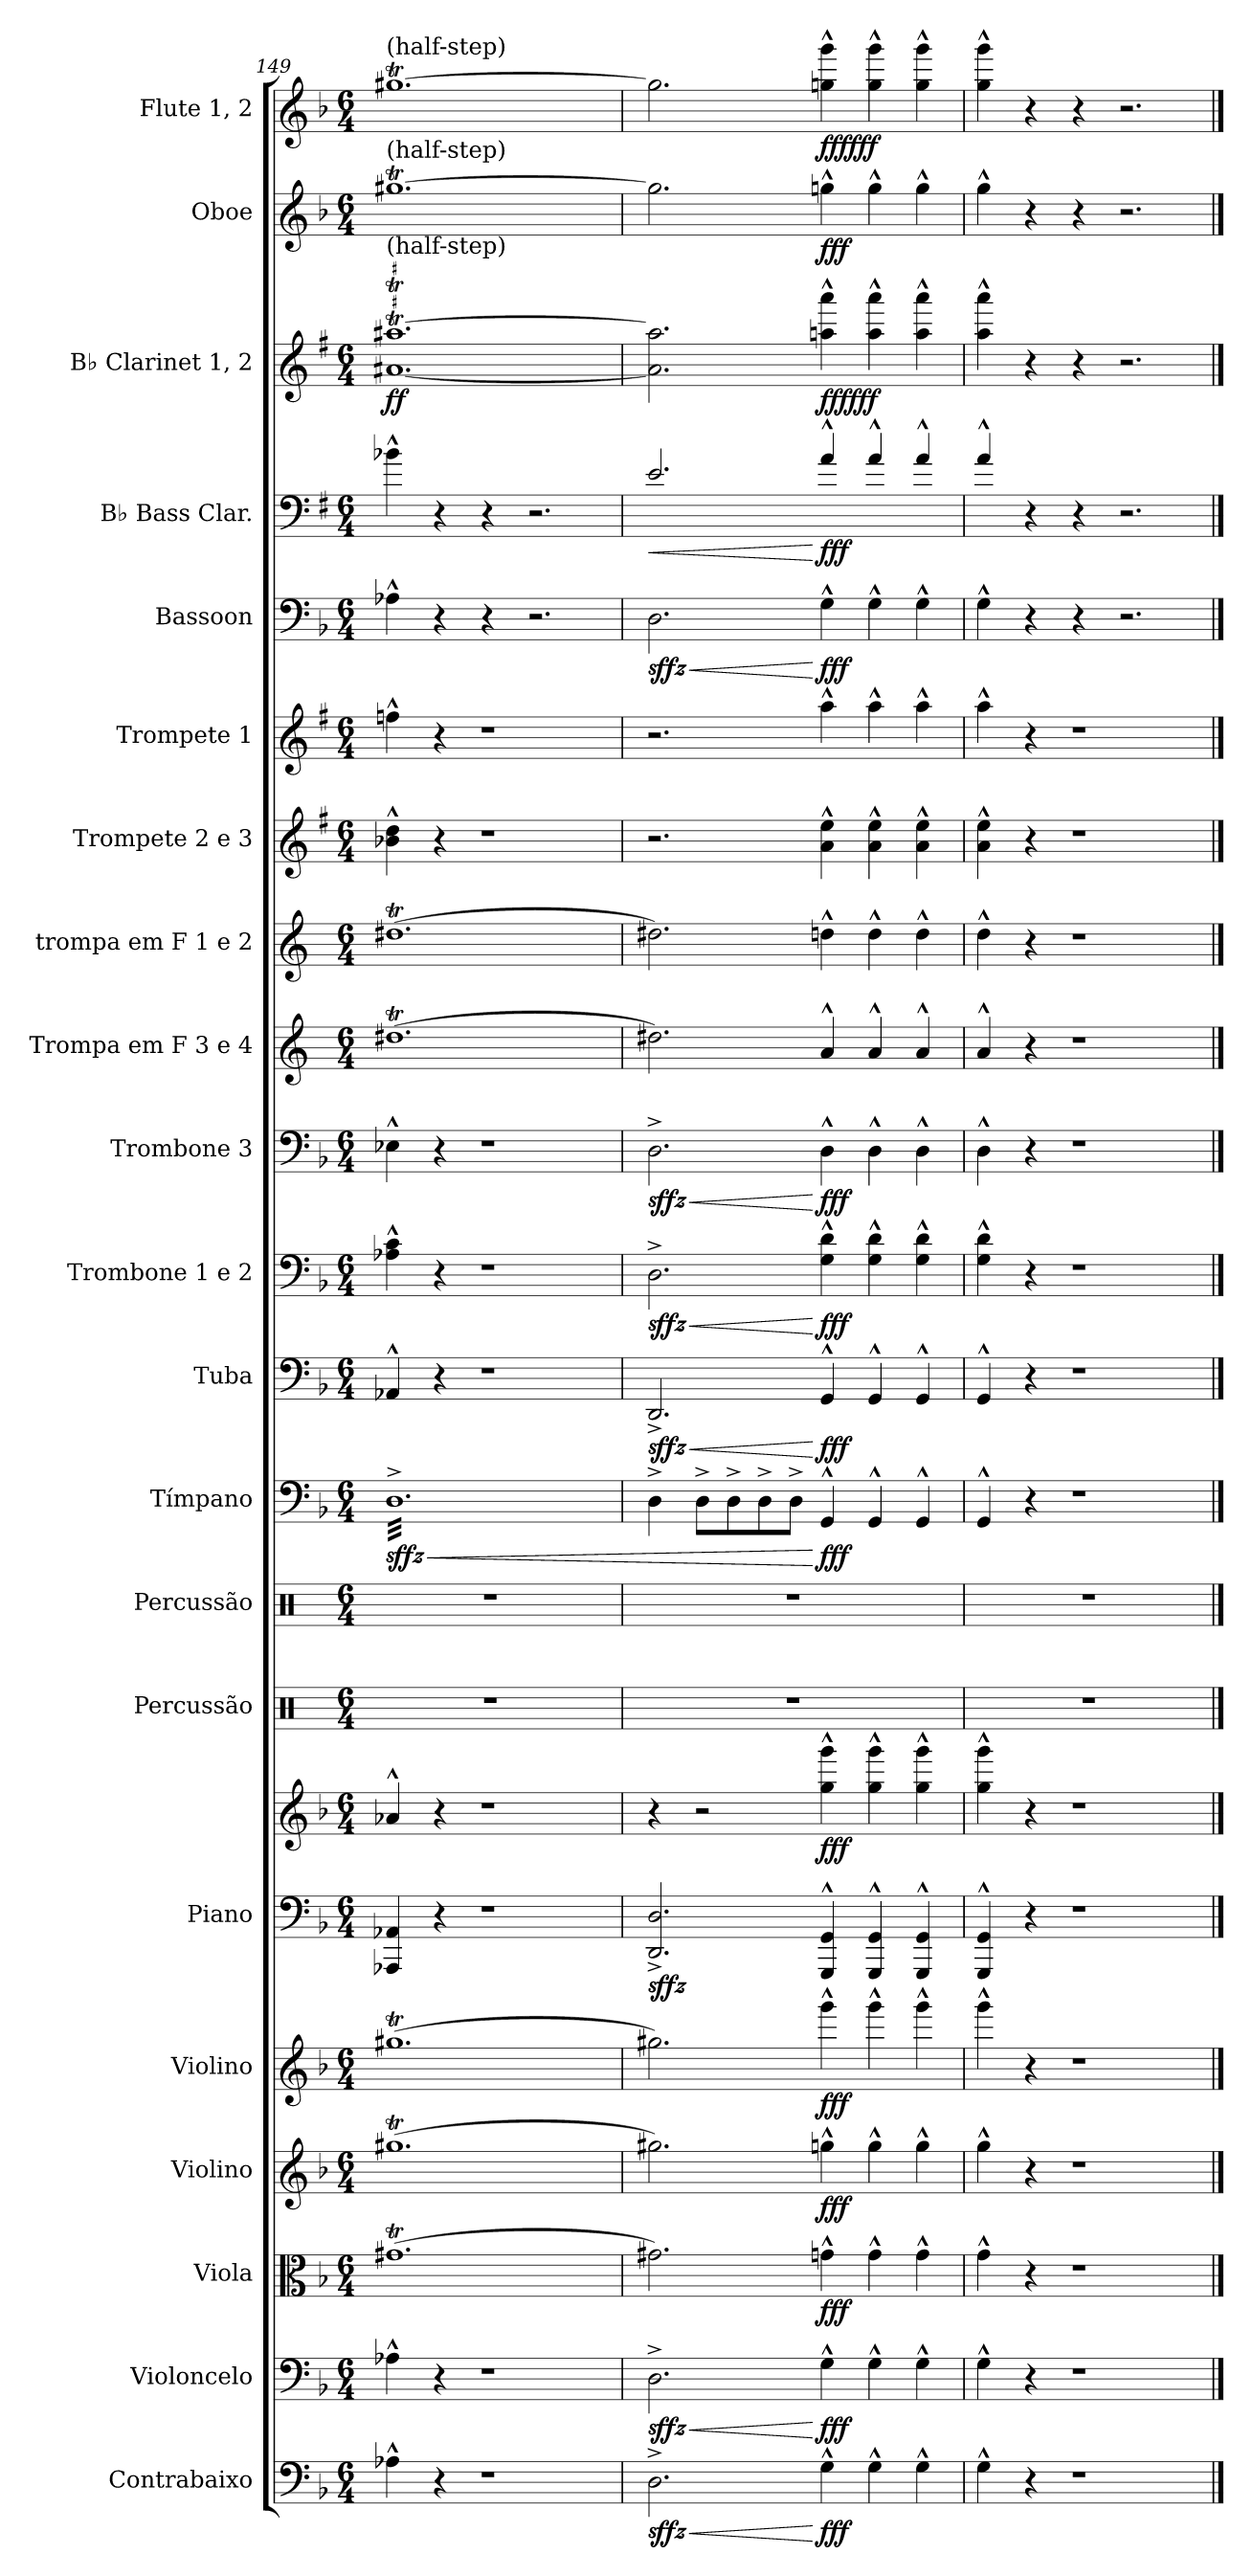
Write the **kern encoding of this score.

**kern	**dynam	**kern	**dynam	**kern	**dynam	**kern	**dynam	**kern	**dynam	**kern	**kern	**dynam	**kern	**kern	**kern	**dynam	**kern	**dynam	**kern	**dynam	**kern	**dynam	**kern	**kern	**kern	**kern	**kern	**dynam	**kern	**dynam	**kern	**dynam	**kern	**dynam	**kern	**dynam
*part21	*part21	*part20	*part20	*part19	*part19	*part18	*part18	*part17	*part17	*part16	*part16	*part16	*part15	*part14	*part13	*part13	*part12	*part12	*part11	*part11	*part10	*part10	*part9	*part8	*part7	*part6	*part5	*part5	*part4	*part4	*part3	*part3	*part2	*part2	*part1	*part1
*staff22	*staff22	*staff21	*staff21	*staff20	*staff20	*staff19	*staff19	*staff18	*staff18	*staff17	*staff16	*staff16/17	*staff15	*staff14	*staff13	*staff13	*staff12	*staff12	*staff11	*staff11	*staff10	*staff10	*staff9	*staff8	*staff7	*staff6	*staff5	*staff5	*staff4	*staff4	*staff3	*staff3	*staff2	*staff2	*staff1	*staff1
*I"Contrabaixo	*	*I"Violoncelo	*	*I"Viola	*	*I"Violino	*	*I"Violino	*	*I"Piano	*	*	*I"Percussão	*I"Percussão	*I"Tímpano	*	*I"Tuba	*	*I"Trombone 1 e 2	*	*I"Trombone 3	*	*I"Trompa em F 3 e 4	*I"trompa em F 1 e 2	*I"Trompete 2 e 3	*I"Trompete 1	*I"Bassoon	*	*I"B♭ Bass Clar.	*	*I"B♭ Clarinet 1, 2	*	*I"Oboe	*	*I"Flute 1, 2	*
*I'Cb.	*	*I'Vc.	*	*I'Vla	*	*I'Vln.	*	*I'Vln.	*	*I'Pno	*	*	*I'Perc.	*I'Perc.	*	*	*I'Tba.	*	*I'Tbn.	*	*I'Tbn.	*	*I'Trom. F 3, 4	*I'Trom. 1,2	*I'Tpt. 2, 3	*	*I'Bsn.	*	*I'B♭ B. Cl.	*	*I'B♭ Cl. 1, 2	*	*I'Ob.	*	*I'Fl. 1, 2	*
*clefF4	*	*clefF4	*	*clefC3	*	*clefG2	*	*clefG2	*	*clefF4	*clefG2	*	*clefX	*clefX	*clefF4	*	*clefF4	*	*clefF4	*	*clefF4	*	*clefG2	*clefG2	*clefG2	*clefG2	*clefF4	*	*clefF4	*	*clefG2	*	*clefG2	*	*clefG2	*
*ITrd7c12	*	*	*	*	*	*	*	*	*	*	*	*	*	*	*	*	*	*	*	*	*	*	*ITrd4c7	*ITrd4c7	*ITrd1c2	*ITrd1c2	*	*	*ITrd1c2	*	*ITrd1c2	*	*	*	*	*
*k[b-]	*	*k[b-]	*	*k[b-]	*	*k[b-]	*	*k[b-]	*	*k[b-]	*k[b-]	*	*k[]	*k[]	*k[b-]	*	*k[b-]	*	*k[b-]	*	*k[b-]	*	*k[b-]	*k[b-]	*k[b-]	*k[b-]	*k[b-]	*	*k[b-]	*	*k[b-]	*	*k[b-]	*	*k[b-]	*
*M6/4	*	*M6/4	*	*M6/4	*	*M6/4	*	*M6/4	*	*M6/4	*M6/4	*	*M6/4	*M6/4	*M6/4	*	*M6/4	*	*M6/4	*	*M6/4	*	*M6/4	*M6/4	*M6/4	*M6/4	*M6/4	*	*M6/4	*	*M6/4	*	*M6/4	*	*M6/4	*
=149	=149	=149	=149	=149	=149	=149	=149	=149	=149	=149	=149	=149	=149	=149	=149	=149	=149	=149	=149	=149	=149	=149	=149	=149	=149	=149	=149	=149	=149	=149	=149	=149	=149	=149	=149	=149
!	!	!	!	!	!	!	!	!	!	!	!	!	!	!	!	!	!	!	!	!	!	!	!	!	!	!	!	!	!	!	!	!	!	!	!LO:TX:a:t=(half-step)	!
!	!	!	!	!	!	!	!	!	!	!	!	!	!	!	!	!	!	!	!	!	!	!	!	!	!	!	!	!	!	!	!	!	!LO:TX:a:t=(half-step)	!	!	!
!	!	!	!	!	!	!	!	!	!	!	!	!	!	!	!	!	!	!	!	!	!	!	!	!	!	!	!	!	!	!	!LO:TX:a:t=(half-step)	!	!	!	!	!
!	!	!	!	!	!	!	!	!	!	!	!	!	!	!	!	!LO:HP:b	!	!	!	!	!	!	!	!	!	!	!	!	!	!	!	!	!	!	!	!
!	!	!	!	!	!	!	!	!	!	!	!	!	!	!	!	!LO:DY:n=1:b	!	!	!	!	!	!	!	!	!	!	!	!	!	!	!	!LO:DY:b	!	!	!	!
*	*	*	*	*	*	*	*	*	*	*	*	*	*	*	*tremolo	*	*	*	*	*	*	*	*	*	*	*	*	*	*	*	*	*	*	*	*	*
4AA-X^^\	.	4A-X^^\	.	(>1.g#Xt	.	(>1.gg#Xt	.	(>1.gg#Xt	.	4AAA-X/ 4AA-X/	4a-X^^/	.	1.r	1.r	(>32D^LLL	< sffz	4AA-X^^/	.	4A-X\^^ 4c\^^	.	4E-X^^\	.	(>1.g#Xt	(>1.g#Xt	4a-X\^^ 4cc\^^	4ee-X^^\	4A-X^^\	.	4a-X^^\	.	[1.g#XT [1.gg#XT	ff	[1.gg#Xt	.	[1.gg#Xt	.
.	.	.	.	.	.	.	.	.	.	.	.	.	.	.	(>32D^	.	.	.	.	.	.	.	.	.	.	.	.	.	.	.	.	.	.	.	.	.
.	.	.	.	.	.	.	.	.	.	.	.	.	.	.	(>32D^	.	.	.	.	.	.	.	.	.	.	.	.	.	.	.	.	.	.	.	.	.
.	.	.	.	.	.	.	.	.	.	.	.	.	.	.	(>32D^	.	.	.	.	.	.	.	.	.	.	.	.	.	.	.	.	.	.	.	.	.
.	.	.	.	.	.	.	.	.	.	.	.	.	.	.	(>32D^	.	.	.	.	.	.	.	.	.	.	.	.	.	.	.	.	.	.	.	.	.
.	.	.	.	.	.	.	.	.	.	.	.	.	.	.	(>32D^	.	.	.	.	.	.	.	.	.	.	.	.	.	.	.	.	.	.	.	.	.
.	.	.	.	.	.	.	.	.	.	.	.	.	.	.	(>32D^	.	.	.	.	.	.	.	.	.	.	.	.	.	.	.	.	.	.	.	.	.
.	.	.	.	.	.	.	.	.	.	.	.	.	.	.	(>32D^	.	.	.	.	.	.	.	.	.	.	.	.	.	.	.	.	.	.	.	.	.
4r	.	4r	.	.	.	.	.	.	.	4r	4r	.	.	.	(>32D^	.	4r	.	4r	.	4r	.	.	.	4r	4r	4r	.	4r	.	.	.	.	.	.	.
.	.	.	.	.	.	.	.	.	.	.	.	.	.	.	(>32D^	.	.	.	.	.	.	.	.	.	.	.	.	.	.	.	.	.	.	.	.	.
.	.	.	.	.	.	.	.	.	.	.	.	.	.	.	(>32D^	.	.	.	.	.	.	.	.	.	.	.	.	.	.	.	.	.	.	.	.	.
.	.	.	.	.	.	.	.	.	.	.	.	.	.	.	(>32D^	.	.	.	.	.	.	.	.	.	.	.	.	.	.	.	.	.	.	.	.	.
.	.	.	.	.	.	.	.	.	.	.	.	.	.	.	(>32D^	.	.	.	.	.	.	.	.	.	.	.	.	.	.	.	.	.	.	.	.	.
.	.	.	.	.	.	.	.	.	.	.	.	.	.	.	(>32D^	.	.	.	.	.	.	.	.	.	.	.	.	.	.	.	.	.	.	.	.	.
.	.	.	.	.	.	.	.	.	.	.	.	.	.	.	(>32D^	.	.	.	.	.	.	.	.	.	.	.	.	.	.	.	.	.	.	.	.	.
.	.	.	.	.	.	.	.	.	.	.	.	.	.	.	(>32D^	.	.	.	.	.	.	.	.	.	.	.	.	.	.	.	.	.	.	.	.	.
1r	.	1r	.	.	.	.	.	.	.	1r	1r	.	.	.	(>32D^	.	1r	.	1r	.	1r	.	.	.	1r	1r	4r	.	4r	.	.	.	.	.	.	.
.	.	.	.	.	.	.	.	.	.	.	.	.	.	.	(>32D^	.	.	.	.	.	.	.	.	.	.	.	.	.	.	.	.	.	.	.	.	.
.	.	.	.	.	.	.	.	.	.	.	.	.	.	.	(>32D^	.	.	.	.	.	.	.	.	.	.	.	.	.	.	.	.	.	.	.	.	.
.	.	.	.	.	.	.	.	.	.	.	.	.	.	.	(>32D^	.	.	.	.	.	.	.	.	.	.	.	.	.	.	.	.	.	.	.	.	.
.	.	.	.	.	.	.	.	.	.	.	.	.	.	.	(>32D^	.	.	.	.	.	.	.	.	.	.	.	.	.	.	.	.	.	.	.	.	.
.	.	.	.	.	.	.	.	.	.	.	.	.	.	.	(>32D^	.	.	.	.	.	.	.	.	.	.	.	.	.	.	.	.	.	.	.	.	.
.	.	.	.	.	.	.	.	.	.	.	.	.	.	.	(>32D^	.	.	.	.	.	.	.	.	.	.	.	.	.	.	.	.	.	.	.	.	.
.	.	.	.	.	.	.	.	.	.	.	.	.	.	.	(>32D^	.	.	.	.	.	.	.	.	.	.	.	.	.	.	.	.	.	.	.	.	.
.	.	.	.	.	.	.	.	.	.	.	.	.	.	.	(>32D^	.	.	.	.	.	.	.	.	.	.	.	2.r	.	2.r	.	.	.	.	.	.	.
.	.	.	.	.	.	.	.	.	.	.	.	.	.	.	(>32D^	.	.	.	.	.	.	.	.	.	.	.	.	.	.	.	.	.	.	.	.	.
.	.	.	.	.	.	.	.	.	.	.	.	.	.	.	(>32D^	.	.	.	.	.	.	.	.	.	.	.	.	.	.	.	.	.	.	.	.	.
.	.	.	.	.	.	.	.	.	.	.	.	.	.	.	(>32D^	.	.	.	.	.	.	.	.	.	.	.	.	.	.	.	.	.	.	.	.	.
.	.	.	.	.	.	.	.	.	.	.	.	.	.	.	(>32D^	.	.	.	.	.	.	.	.	.	.	.	.	.	.	.	.	.	.	.	.	.
.	.	.	.	.	.	.	.	.	.	.	.	.	.	.	(>32D^	.	.	.	.	.	.	.	.	.	.	.	.	.	.	.	.	.	.	.	.	.
.	.	.	.	.	.	.	.	.	.	.	.	.	.	.	(>32D^	.	.	.	.	.	.	.	.	.	.	.	.	.	.	.	.	.	.	.	.	.
.	.	.	.	.	.	.	.	.	.	.	.	.	.	.	(>32D^	.	.	.	.	.	.	.	.	.	.	.	.	.	.	.	.	.	.	.	.	.
.	.	.	.	.	.	.	.	.	.	.	.	.	.	.	(>32D^	.	.	.	.	.	.	.	.	.	.	.	.	.	.	.	.	.	.	.	.	.
.	.	.	.	.	.	.	.	.	.	.	.	.	.	.	(>32D^	.	.	.	.	.	.	.	.	.	.	.	.	.	.	.	.	.	.	.	.	.
.	.	.	.	.	.	.	.	.	.	.	.	.	.	.	(>32D^	.	.	.	.	.	.	.	.	.	.	.	.	.	.	.	.	.	.	.	.	.
.	.	.	.	.	.	.	.	.	.	.	.	.	.	.	(>32D^	.	.	.	.	.	.	.	.	.	.	.	.	.	.	.	.	.	.	.	.	.
.	.	.	.	.	.	.	.	.	.	.	.	.	.	.	(>32D^	.	.	.	.	.	.	.	.	.	.	.	.	.	.	.	.	.	.	.	.	.
.	.	.	.	.	.	.	.	.	.	.	.	.	.	.	(>32D^	.	.	.	.	.	.	.	.	.	.	.	.	.	.	.	.	.	.	.	.	.
.	.	.	.	.	.	.	.	.	.	.	.	.	.	.	(>32D^	.	.	.	.	.	.	.	.	.	.	.	.	.	.	.	.	.	.	.	.	.
.	.	.	.	.	.	.	.	.	.	.	.	.	.	.	(>32D^	.	.	.	.	.	.	.	.	.	.	.	.	.	.	.	.	.	.	.	.	.
.	.	.	.	.	.	.	.	.	.	.	.	.	.	.	(>32D^	.	.	.	.	.	.	.	.	.	.	.	.	.	.	.	.	.	.	.	.	.
.	.	.	.	.	.	.	.	.	.	.	.	.	.	.	(>32D^	.	.	.	.	.	.	.	.	.	.	.	.	.	.	.	.	.	.	.	.	.
.	.	.	.	.	.	.	.	.	.	.	.	.	.	.	(>32D^	.	.	.	.	.	.	.	.	.	.	.	.	.	.	.	.	.	.	.	.	.
.	.	.	.	.	.	.	.	.	.	.	.	.	.	.	(>32D^	.	.	.	.	.	.	.	.	.	.	.	.	.	.	.	.	.	.	.	.	.
.	.	.	.	.	.	.	.	.	.	.	.	.	.	.	(>32D^	.	.	.	.	.	.	.	.	.	.	.	.	.	.	.	.	.	.	.	.	.
.	.	.	.	.	.	.	.	.	.	.	.	.	.	.	(>32D^	.	.	.	.	.	.	.	.	.	.	.	.	.	.	.	.	.	.	.	.	.
.	.	.	.	.	.	.	.	.	.	.	.	.	.	.	(>32D^	.	.	.	.	.	.	.	.	.	.	.	.	.	.	.	.	.	.	.	.	.
.	.	.	.	.	.	.	.	.	.	.	.	.	.	.	32D^JJJ	.	.	.	.	.	.	.	.	.	.	.	.	.	.	.	.	.	.	.	.	.
*	*	*	*	*	*	*	*	*	*	*	*	*	*	*	*Xtremolo	*	*	*	*	*	*	*	*	*	*	*	*	*	*	*	*	*	*	*	*	*
!!LO:PB:g=z
=150	=150	=150	=150	=150	=150	=150	=150	=150	=150	=150	=150	=150	=150	=150	=150	=150	=150	=150	=150	=150	=150	=150	=150	=150	=150	=150	=150	=150	=150	=150	=150	=150	=150	=150	=150	=150
!	!LO:HP:b	!	!LO:HP:b	!	!	!	!	!	!	!	!	!	!	!	!	!	!	!LO:HP:b	!	!LO:HP:b	!	!LO:HP:b	!	!	!	!	!	!LO:HP:b	!	!LO:HP:b	!	!	!	!	!	!
!	!LO:DY:n=1:b	!	!LO:DY:n=1:b	!	!	!	!	!	!	!	!	!LO:DY:b=2	!	!	!	!	!	!LO:DY:n=1:b	!	!LO:DY:n=1:b	!	!LO:DY:n=1:b	!	!	!	!	!	!LO:DY:n=1:b	!	!LO:DY:n=1:b	!	!	!	!	!	!
!	!	!	!	!	!	!	!	!	!	!	!	!	!	!	!	!	!	!	!	!	!	!	!	!	!	!	!	!	!	!LO:DY:n=2:b	!	!	!	!	!	!
2.DD^\	< sffz	2.D^\	< sffz	2.g#XTTT\)	.	2.gg#XTTT\)	.	2.gg#XTTT\)	.	2.DD/^ 2.D/^	4r	sffz	1.r	1.r	4D^\)	.	2.DD^/	< sffz	2.D^\	< sffz	2.D^\	< sffz	2.g#XTTT\)	2.g#XTTT\)	2.r	2.r	2.D\	< sffz	2.d/	< sffz sffz	2.g#\]TTT 2.gg#\]TTT	.	2.gg#TTT\]	.	2.gg#TTT\]	.
.	.	.	.	.	.	.	.	.	.	.	2r	.	.	.	8D^\L	.	.	.	.	.	.	.	.	.	.	.	.	.	.	.	.	.	.	.	.	.
.	.	.	.	.	.	.	.	.	.	.	.	.	.	.	8D^\	.	.	.	.	.	.	.	.	.	.	.	.	.	.	.	.	.	.	.	.	.
.	.	.	.	.	.	.	.	.	.	.	.	.	.	.	8D^\	.	.	.	.	.	.	.	.	.	.	.	.	.	.	.	.	.	.	.	.	.
.	.	.	.	.	.	.	.	.	.	.	.	.	.	.	8D^\J	.	.	.	.	.	.	.	.	.	.	.	.	.	.	.	.	.	.	.	.	.
!	!LO:DY:n=2:b	!	!LO:DY:n=2:b	!	!LO:DY:b	!	!LO:DY:b	!	!LO:DY:b	!	!	!LO:DY:b	!	!	!	!LO:DY:n=1:b	!	!LO:DY:n=2:b	!	!LO:DY:n=2:b	!	!LO:DY:n=2:b	!	!	!	!	!	!LO:DY:n=2:b	!	!LO:DY:n=3:b	!	!LO:DY:b	!	!	!	!
!	!	!	!	!	!	!	!	!	!	!	!	!	!	!	!	!	!	!	!	!	!	!	!	!	!	!	!	!	!	!	!	!LO:DY:n=1:b	!	!LO:DY:b	!	!LO:DY:b
!	!	!	!	!	!	!	!	!	!	!	!	!	!	!	!	!	!	!	!	!	!	!	!	!	!	!	!	!	!	!	!	!	!	!	!	!LO:DY:n=1:b
4GG^^\	[ fff	4G^^\	[ fff	4gn^^\	fff	4ggn^^\	fff	4ggg^^\	fff	4GGG/^^ 4GG/^^	4gg\^^ 4ggg\^^	fff	.	.	4GG^^/	[ fff	4GG^^/	[ fff	4G\^^ 4d\^^	[ fff	4D^^\	[ fff	4d^^/	4gn^^\	4g\^^ 4dd\^^	4gg^^\	4G^^\	[ fff	4g^^/	[ fff	4ggn\^^ 4ggg\^^	fff fff	4ggn^^\	fff	4ggn\^^ 4ggg\^^	fff fff
4GG^^\	.	4G^^\	.	4g^^\	.	4gg^^\	.	4ggg^^\	.	4GGG/^^ 4GG/^^	4gg\^^ 4ggg\^^	.	.	.	4GG^^/	.	4GG^^/	.	4G\^^ 4d\^^	.	4D^^\	.	4d^^/	4g^^\	4g\^^ 4dd\^^	4gg^^\	4G^^\	.	4g^^/	.	4gg\^^ 4ggg\^^	.	4gg^^\	.	4gg\^^ 4ggg\^^	.
4GG^^\	.	4G^^\	.	4g^^\	.	4gg^^\	.	4ggg^^\	.	4GGG/^^ 4GG/^^	4gg\^^ 4ggg\^^	.	.	.	4GG^^/	.	4GG^^/	.	4G\^^ 4d\^^	.	4D^^\	.	4d^^/	4g^^\	4g\^^ 4dd\^^	4gg^^\	4G^^\	.	4g^^/	.	4gg\^^ 4ggg\^^	.	4gg^^\	.	4gg\^^ 4ggg\^^	.
=151	=151	=151	=151	=151	=151	=151	=151	=151	=151	=151	=151	=151	=151	=151	=151	=151	=151	=151	=151	=151	=151	=151	=151	=151	=151	=151	=151	=151	=151	=151	=151	=151	=151	=151	=151	=151
4GG^^\	.	4G^^\	.	4g^^\	.	4gg^^\	.	4ggg^^\	.	4GGG/^^ 4GG/^^	4gg\^^ 4ggg\^^	.	1.r	1.r	4GG^^/	.	4GG^^/	.	4G\^^ 4d\^^	.	4D^^\	.	4d^^/	4g^^\	4g\^^ 4dd\^^	4gg^^\	4G^^\	.	4g^^/	.	4gg\^^ 4ggg\^^	.	4gg^^\	.	4gg\^^ 4ggg\^^	.
4r	.	4r	.	4r	.	4r	.	4r	.	4r	4r	.	.	.	4r	.	4r	.	4r	.	4r	.	4r	4r	4r	4r	4r	.	4r	.	4r	.	4r	.	4r	.
1r	.	1r	.	1r	.	1r	.	1r	.	1r	1r	.	.	.	1r	.	1r	.	1r	.	1r	.	1r	1r	1r	1r	4r	.	4r	.	4r	.	4r	.	4r	.
.	.	.	.	.	.	.	.	.	.	.	.	.	.	.	.	.	.	.	.	.	.	.	.	.	.	.	2.r	.	2.r	.	2.r	.	2.r	.	2.r	.
==	==	==	==	==	==	==	==	==	==	==	==	==	==	==	==	==	==	==	==	==	==	==	==	==	==	==	==	==	==	==	==	==	==	==	==	==
*-	*-	*-	*-	*-	*-	*-	*-	*-	*-	*-	*-	*-	*-	*-	*-	*-	*-	*-	*-	*-	*-	*-	*-	*-	*-	*-	*-	*-	*-	*-	*-	*-	*-	*-	*-	*-
